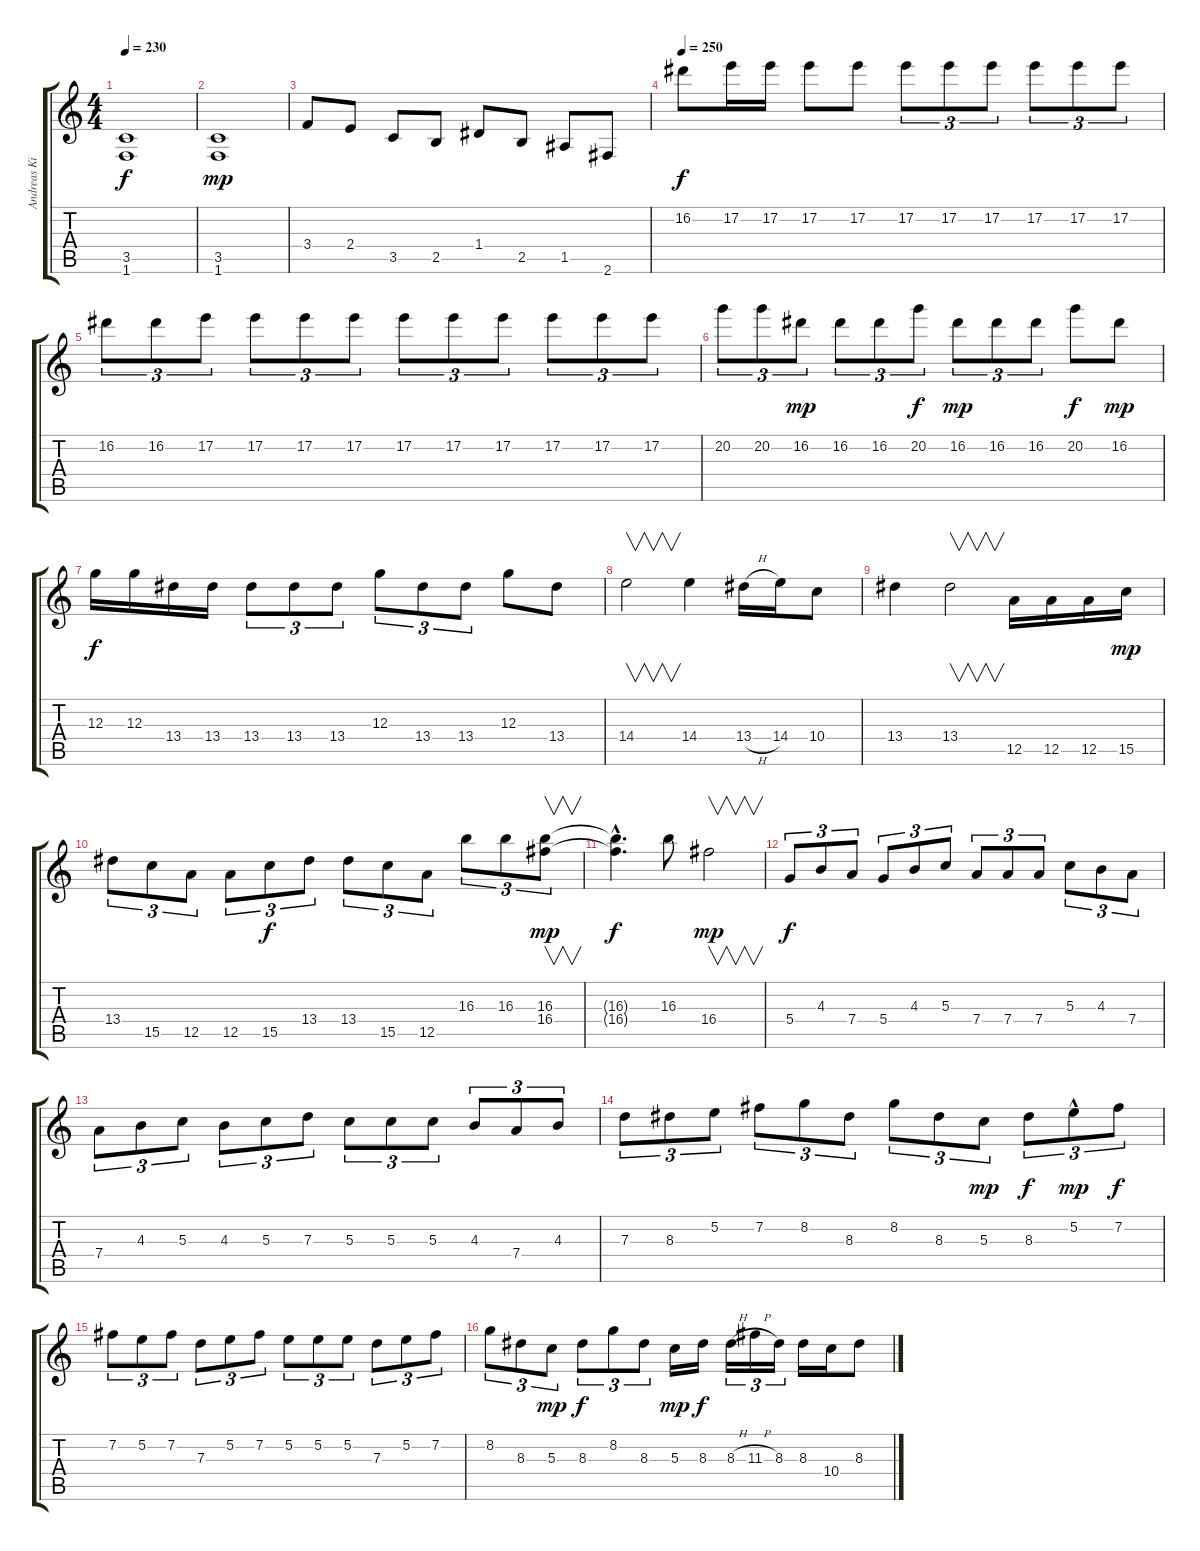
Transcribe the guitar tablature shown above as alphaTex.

\track ("Andreas Kisser" "Andreas Ki") {instrument overdrivenguitar}
\staff {score tabs}
\tuning (E4 B3 G3 D3 A2 E2) {hide}
\ts (4 4)
\tempo 230
\clef g2
\ks c
(3.5{t} 1.6{t}).1{dy f} |
(3.5 1.6).1{dy mp} |
3.4.8 2.4.8 3.5.8 2.5.8 1.4.8 2.5.8 1.5.8 2.6.8 |
\tempo 250
16.2.8{dy f} 17.2.16 17.2.16 17.2.8 17.2.8 17.2.8{tu (3 2)} 17.2.8{tu (3 2)} 17.2.8{tu (3 2)} 17.2.8{tu (3 2)} 17.2.8{tu (3 2)} 17.2.8{tu (3 2)} |
16.2.8{tu (3 2)} 16.2.8{tu (3 2)} 17.2.8{tu (3 2)} 17.2.8{tu (3 2)} 17.2.8{tu (3 2)} 17.2.8{tu (3 2)} 17.2.8{tu (3 2)} 17.2.8{tu (3 2)} 17.2.8{tu (3 2)} 17.2.8{tu (3 2)} 17.2.8{tu (3 2)} 17.2.8{tu (3 2)} |
20.2.8{tu (3 2)} 20.2.8{tu (3 2)} 16.2.8{tu (3 2) dy mp} 16.2.8{tu (3 2)} 16.2.8{tu (3 2)} 20.2.8{tu (3 2) dy f} 16.2.8{tu (3 2) dy mp} 16.2.8{tu (3 2)} 16.2.8{tu (3 2)} 20.2.8{dy f} 16.2.8{dy mp} |
12.3.16{dy f} 12.3.16 13.4.16 13.4.16 13.4.8{tu (3 2)} 13.4.8{tu (3 2)} 13.4.8{tu (3 2)} 12.3.8{tu (3 2)} 13.4.8{tu (3 2)} 13.4.8{tu (3 2)} 12.3.8 13.4.8 |
14.4.2{v} 14.4.4 13.4{h}.16 14.4.16 10.4.8 |
13.4.4 13.4.2{v} 12.5.16 12.5.16 12.5.16 15.5.16{dy mp} |
13.4.8{tu (3 2)} 15.5.8{tu (3 2)} 12.5.8{tu (3 2)} 12.5.8{tu (3 2)} 15.5.8{tu (3 2) dy f} 13.4.8{tu (3 2)} 13.4.8{tu (3 2)} 15.5.8{tu (3 2)} 12.5.8{tu (3 2)} 16.3.8{tu (3 2)} 16.3.8{tu (3 2)} (16.3 16.4).8{v tu (3 2) dy mp} |
(16.3{hac t} 16.4{hac t}).4{d dy f} 16.3.8 16.4.2{v dy mp} |
5.4.8{tu (3 2) dy f} 4.3.8{tu (3 2)} 7.4.8{tu (3 2)} 5.4.8{tu (3 2)} 4.3.8{tu (3 2)} 5.3.8{tu (3 2)} 7.4.8{tu (3 2)} 7.4.8{tu (3 2)} 7.4.8{tu (3 2)} 5.3.8{tu (3 2)} 4.3.8{tu (3 2)} 7.4.8{tu (3 2)} |
7.4.8{tu (3 2)} 4.3.8{tu (3 2)} 5.3.8{tu (3 2)} 4.3.8{tu (3 2)} 5.3.8{tu (3 2)} 7.3.8{tu (3 2)} 5.3.8{tu (3 2)} 5.3.8{tu (3 2)} 5.3.8{tu (3 2)} 4.3.8{tu (3 2)} 7.4.8{tu (3 2)} 4.3.8{tu (3 2)} |
7.3.8{tu (3 2)} 8.3.8{tu (3 2)} 5.2.8{tu (3 2)} 7.2.8{tu (3 2)} 8.2.8{tu (3 2)} 8.3.8{tu (3 2)} 8.2.8{tu (3 2)} 8.3.8{tu (3 2)} 5.3.8{tu (3 2) dy mp} 8.3.8{tu (3 2) dy f} 5.2{hac}.8{tu (3 2) dy mp} 7.2.8{tu (3 2) dy f} |
7.2.8{tu (3 2)} 5.2.8{tu (3 2)} 7.2.8{tu (3 2)} 7.3.8{tu (3 2)} 5.2.8{tu (3 2)} 7.2.8{tu (3 2)} 5.2.8{tu (3 2)} 5.2.8{tu (3 2)} 5.2.8{tu (3 2)} 7.3.8{tu (3 2)} 5.2.8{tu (3 2)} 7.2.8{tu (3 2)} |
8.2.8{tu (3 2)} 8.3.8{tu (3 2)} 5.3.8{tu (3 2) dy mp} 8.3.8{tu (3 2) dy f} 8.2.8{tu (3 2)} 8.3.8{tu (3 2)} 5.3.16{dy mp} 8.3.16{dy f} 8.3{h}.16{tu (3 2)} 11.3{h}.16{tu (3 2)} 8.3.16{tu (3 2)} 8.3.16 10.4.16 8.3.8
